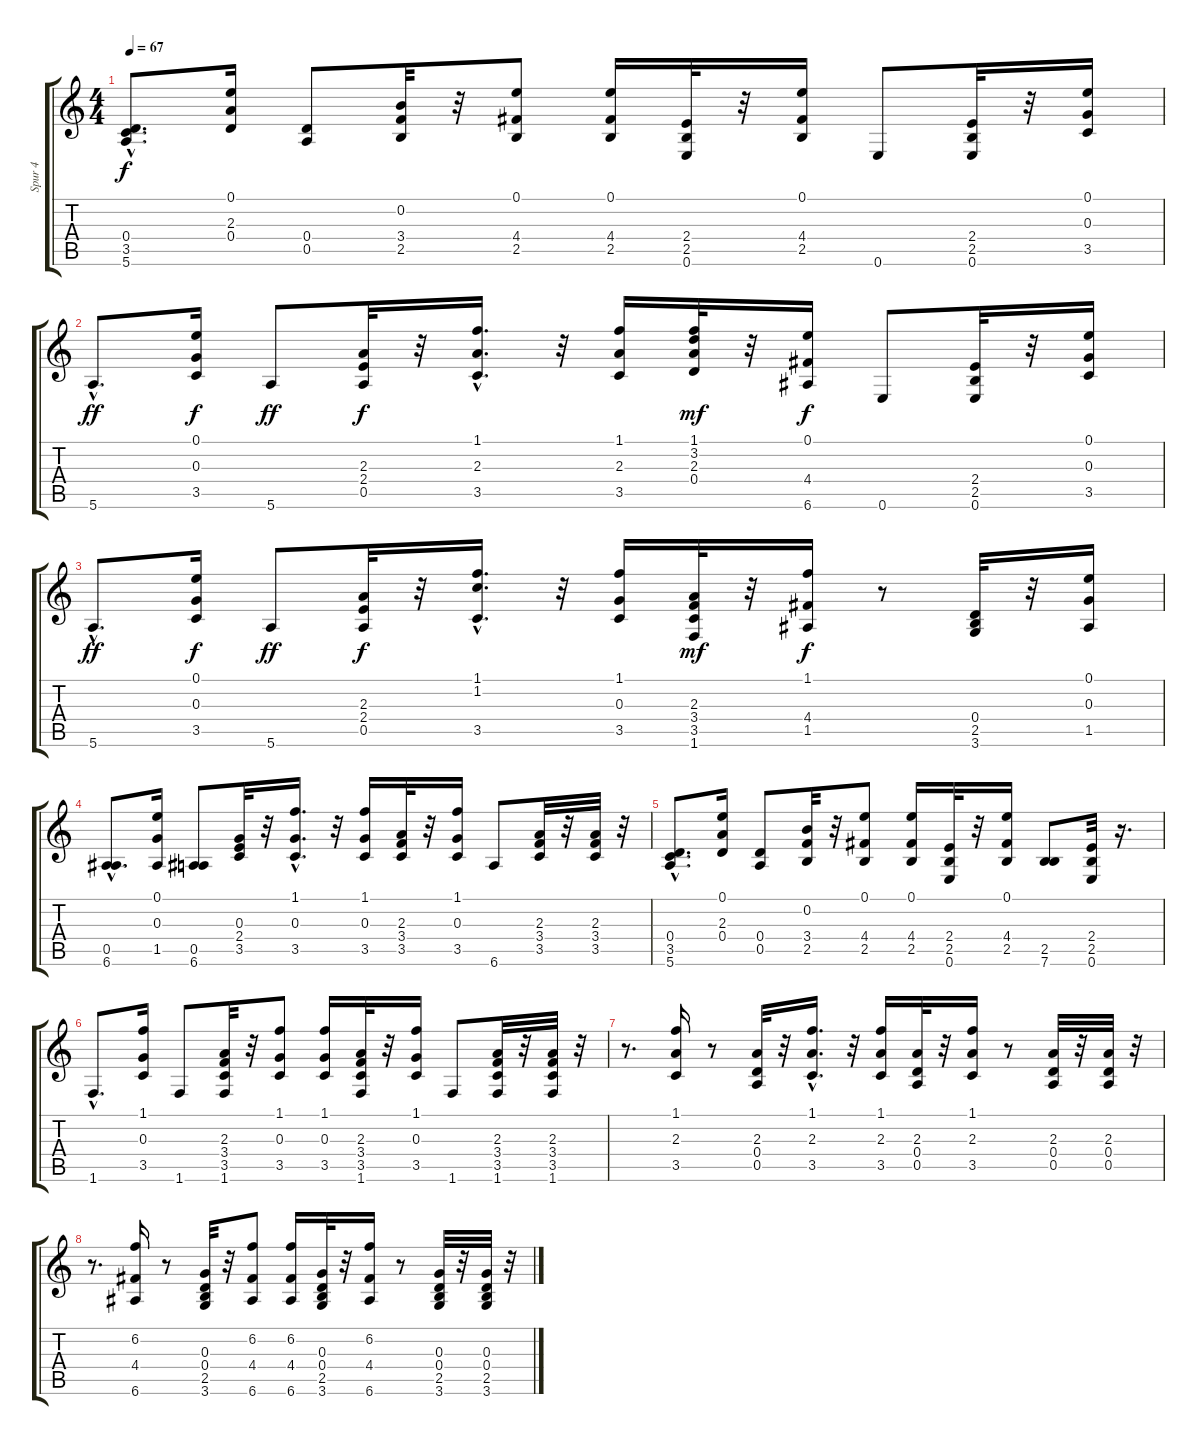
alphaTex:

\track ("Spur 4" "Spur 4") {instrument electricguitarmuted}
\staff {score tabs}
\tuning (E4 B3 G3 D3 A2 E2) {hide}
\ts (4 4)
\tempo 67
\clef g2
\ks c
(0.4{hac} 3.5{hac} 5.6{hac}).8{d dy f} (0.1 2.3 0.4).16 (0.4 0.5).8 (0.2 3.4 2.5).32 r.32 (0.1 4.4 2.5).8 (0.1 4.4 2.5).16 (2.4 2.5 0.6).32 r.32 (0.1 4.4 2.5).16 0.6.8 (2.4 2.5 0.6).32 r.32 (0.1 0.3 3.5).16 |
5.6{hac}.8{d dy ff} (0.1 0.3 3.5).16{dy f} 5.6.8{dy ff} (2.3 2.4 0.5).32{dy f} r.32 (1.1{hac} 2.3{hac} 3.5{hac}).16{d} r.32 (1.1 2.3 3.5).16 (1.1 3.2 2.3 0.4).32{dy mf} r.32 (0.1 4.4 6.6).16{dy f} 0.6.8 (2.4 2.5 0.6).32 r.32 (0.1 0.3 3.5).16 |
5.6{hac}.8{d dy ff} (0.1 0.3 3.5).16{dy f} 5.6.8{dy ff} (2.3 2.4 0.5).32{dy f} r.32 (1.1{hac} 1.2{hac} 3.5{hac}).16{d} r.32 (1.1 0.3 3.5).16 (2.3 3.4 3.5 1.6).32{dy mf} r.32 (1.1 4.4 1.5).16{dy f} r.8 (0.4 2.5 3.6).32 r.32 (0.1 0.3 1.5).16 |
(0.5{hac} 6.6{hac}).8{d} (0.1 0.3 1.5).16 (0.5 6.6).8 (0.3 2.4 3.5).32 r.32 (1.1{hac} 0.3{hac} 3.5{hac}).16{d} r.32 (1.1 0.3 3.5).16 (2.3 3.4 3.5).32 r.32 (1.1 0.3 3.5).16 6.6.8 (2.3 3.4 3.5).32 r.32 (2.3 3.4 3.5).32 r.32 |
(0.4{hac} 3.5{hac} 5.6{hac}).8{d} (0.1 2.3 0.4).16 (0.4 0.5).8 (0.2 3.4 2.5).32 r.32 (0.1 4.4 2.5).8 (0.1 4.4 2.5).16 (2.4 2.5 0.6).32 r.32 (0.1 4.4 2.5).16 (2.5 7.6).8 (2.4 2.5 0.6).32 r.16{d} |
1.6{hac}.8{d} (1.1 0.3 3.5).16 1.6.8 (2.3 3.4 3.5 1.6).32 r.32 (1.1 0.3 3.5).8 (1.1 0.3 3.5).16 (2.3 3.4 3.5 1.6).32 r.32 (1.1 0.3 3.5).16 1.6.8 (2.3 3.4 3.5 1.6).32 r.32 (2.3 3.4 3.5 1.6).32 r.32 |
r.8{d} (1.1 2.3 3.5).16 r.8 (2.3 0.4 0.5).32 r.32 (1.1{hac} 2.3{hac} 3.5{hac}).16{d} r.32 (1.1 2.3 3.5).16 (2.3 0.4 0.5).32 r.32 (1.1 2.3 3.5).16 r.8 (2.3 0.4 0.5).32 r.32 (2.3 0.4 0.5).32 r.32 |
r.8{d} (6.2 4.4 6.6).16 r.8 (0.3 0.4 2.5 3.6).32 r.32 (6.2 4.4 6.6).8 (6.2 4.4 6.6).16 (0.3 0.4 2.5 3.6).32 r.32 (6.2 4.4 6.6).16 r.8 (0.3 0.4 2.5 3.6).32 r.32 (0.3 0.4 2.5 3.6).32 r.32
